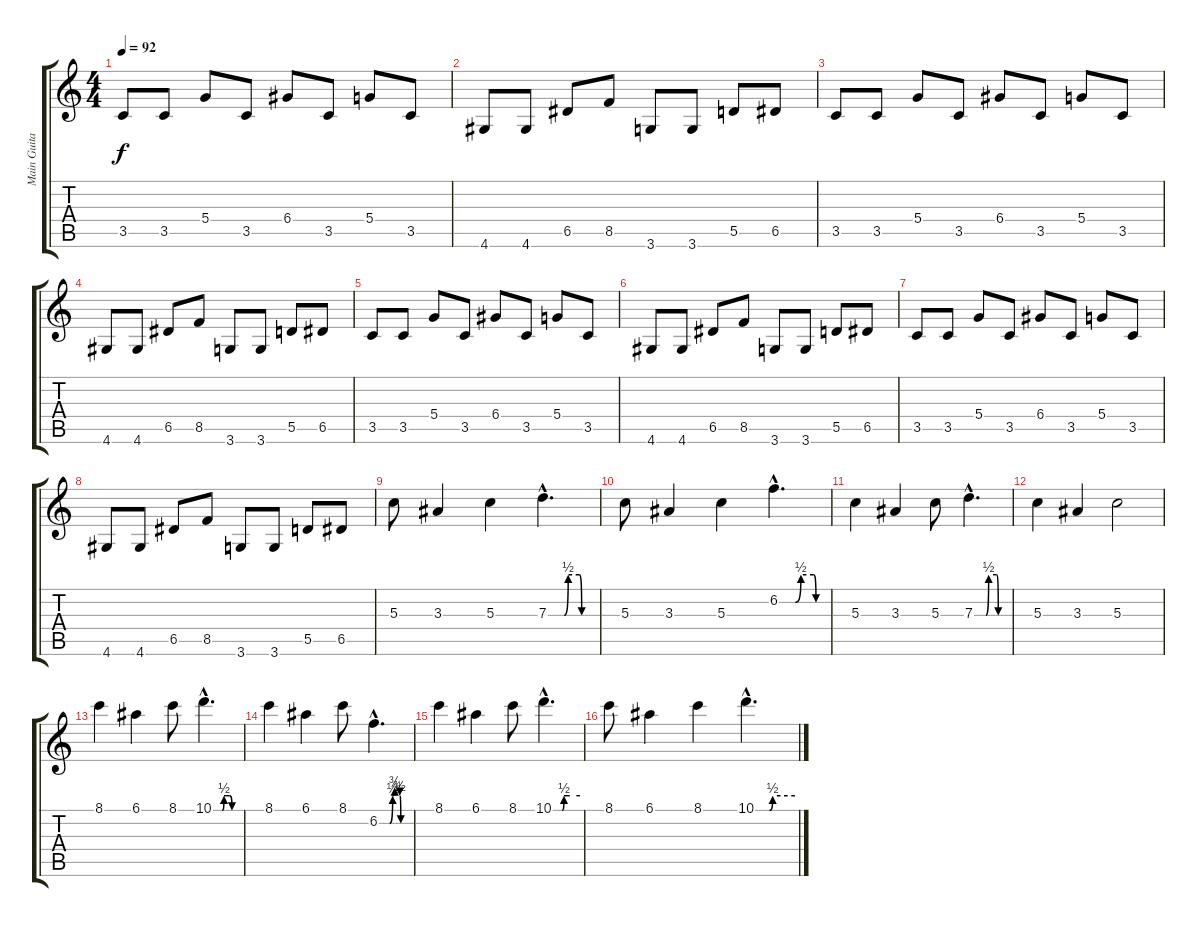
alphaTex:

\track ("Main Guitar" "Main Guita") {instrument electricbassfinger}
\staff {score tabs}
\tuning (E4 B3 G3 D3 A2 E2) {hide}
\ts (4 4)
\tempo 92
\clef g2
\ks c
3.5.8{dy f} 3.5.8 5.4.8 3.5.8 6.4.8 3.5.8 5.4.8 3.5.8 |
4.6.8 4.6.8 6.5.8 8.5.8 3.6.8 3.6.8 5.5.8 6.5.8 |
3.5.8 3.5.8 5.4.8 3.5.8 6.4.8 3.5.8 5.4.8 3.5.8 |
4.6.8 4.6.8 6.5.8 8.5.8 3.6.8 3.6.8 5.5.8 6.5.8 |
3.5.8 3.5.8 5.4.8 3.5.8 6.4.8 3.5.8 5.4.8 3.5.8 |
4.6.8 4.6.8 6.5.8 8.5.8 3.6.8 3.6.8 5.5.8 6.5.8 |
3.5.8 3.5.8 5.4.8 3.5.8 6.4.8 3.5.8 5.4.8 3.5.8 |
4.6.8 4.6.8 6.5.8 8.5.8 3.6.8 3.6.8 5.5.8 6.5.8 |
5.3.8{balance 8 instrument distortionguitar} 3.3.4 5.3.4 7.3{be (custom 0 0 20 0 25 2 39 2 42 0 46 0 60 0) hac}.4{d} |
5.3.8 3.3.4 5.3.4 6.2{be (custom 0 0 20 0 27 2 43 2 46 0 55 0 60 0) hac}.4{d} |
5.3.4 3.3.4 5.3.8 7.3{be (custom 0 0 20 0 25 2 39 2 42 0 46 0 60 0) hac}.4{d} |
5.3.4 3.3.4 5.3.2 |
8.1.4 6.1.4 8.1.8 10.1{be (custom 0 0 16 0 20 0 24 2 37 2 42 0 46 0 60 0) hac}.4{d} |
8.1.4 6.1.4 8.1.8 6.2{be (custom 0 0 20 0 26 2 30 3 34 3 40 2 42 0 48 0 60 0) hac}.4{d} |
8.1.4 6.1.4 8.1.8 10.1{be (custom 0 0 16 0 20 0 24 2 37 2 60 2) hac}.4{d} |
8.1.8 6.1.4 8.1.4 10.1{be (custom 0 0 21 0 26 2 60 2) hac}.4{d}
